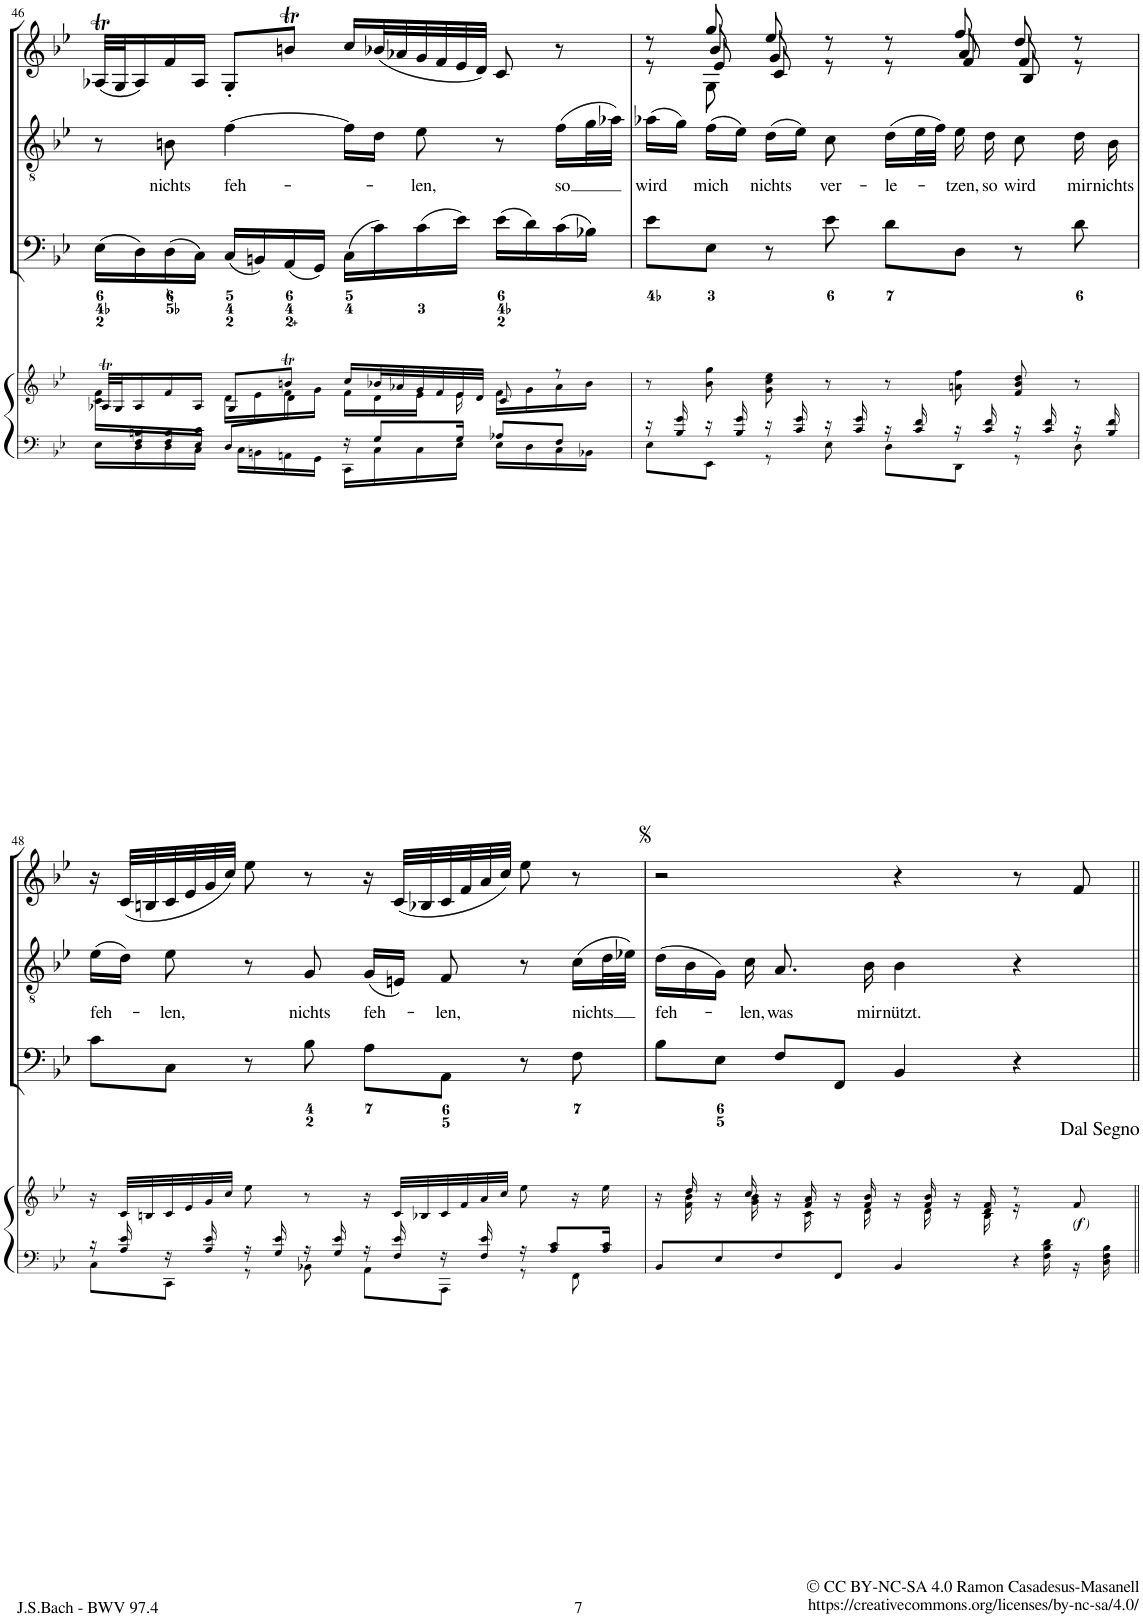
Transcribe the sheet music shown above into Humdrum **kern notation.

**kern	**kern	**kern	**kern	**text	**kern
*part4	*part4	*part3	*part2	*part2	*part1
*staff5	*staff4	*staff3	*staff2	*staff2	*staff1
*I"Piano reduction	*	*I"Organo e Continuo	*I"Tenore	*	*I"Violino Solo
*I'Pno	*	*	*	*	*I'Vln
!!LO:PB:g=z
*clefF4	*clefG2	*clefF4	*clefGv2	*	*clefG2
*k[b-e-]	*k[b-e-]	*k[b-e-]	*k[b-e-]	*	*k[b-e-]
*M4/4	*M4/4	*M4/4	*M4/4	*	*M4/4
*met(c)	*met(c)	*met(c)	*met(c)	*	*met(c)
=46	=46	=46	=46	=46	=46
*^	*^	*	*	*	*
*	*^	*	*^	*	*	*	*
16ryy	4ryy	16E-\LL	32A-XT/LLL	16c\ 16f\LL	4.ryy	(16E-\LL	8r	.	(32A-XT/LLL
.	.	.	32G/J	.	.	.	.	.	32G/J
16F/ 16Bn/	.	16D\	16A-/	8.ryy	.	16D\)	.	.	16A-/)
!	!	!	!	!	!	!	!	!LO:LY:b	!
16F/ 16B/	.	16D\	16f/	.	.	(16D\	8Bn\	nichts	16f/
16E-/ 16c/JJ	.	16C\JJ	16A-/JJ	.	.	16C\JJ)	.	.	16A-/JJ
!	!	!	!	!	!	!	!	!LO:LY:b	!
2.ryy	8D/L	16C\LL	8G/L	16d\LL	.	(16C/LL	[4f\	feh-	8G'/L
.	.	16BBn\	.	16e-\	.	16BBn/)	.	.	.
.	8ryy	16AAn\	8bnt/J	16f\	8d\J	(16AA/	.	.	8bnt/J
.	.	16GG\JJ	.	16g\JJ	.	16GG/JJ)	.	.	.
.	16r	16CC\LL	16cc/LL	16f\LL	2ryy	(16C\LL	16f\LL]	.	16cc/LL
.	8G/L	16C\	32b-X/L	16d\	.	16c\)	16d\JJ	.	(32b-X/L
.	.	.	32a-X/	.	.	.	.	.	32a-X/
!	!	!	!	!	!	!	!	!LO:LY:b	!
.	.	16C\	32g/	16e-\JJ	.	(16c\	8e-\	-len,	32g/
.	.	.	32f/	.	.	.	.	.	32f/
.	16G/Jk	16E-\JJ	32e-/	16e-\	.	16e-\JJ)	.	.	32e-/
.	.	.	32d/JJJ	.	.	.	.	.	32d/JJJ)
.	8A-X/L	16E-\LL	8c/	16f\LL	.	(16e-\LL	8r	.	8c/
.	.	16D\	.	16g\	.	16d\)	.	.	.
!	!	!	!	!	!	!	!	!LO:LY:b	!
.	8F/J	16C\	8r	16a-\	.	(16c\	(16f\LL	so	8r
.	.	16BB-X\JJ	.	16b-\JJ	.	16B-X\JJ)	32g\L	.	.
.	.	.	.	.	.	.	32a-X\JJJ)	.	.
*	*v	*v	*	*	*	*	*	*	*
*	*	*v	*v	*v	*	*	*	*
=47	=47	=47	=47	=47	=47	=47
!	!	!	!	!	!LO:LY:b	!
*	*	*	*	*	*	*^
*	*	*	*	*	*	*	*^
*	*	*	*	*	*	*	*	*^
16r	8E-\L	8r	8e-\L	(16a-X\LL	wird	8r	8r	8ryy	8ryy
16B-/ 16g/	.	.	.	16g\JJ)	.	.	.	.	.
!	!	!	!	!	!LO:LY:b	!	!	!	!
16r	8EE-\J	8b-\ 8gg\	8E-\J	(16f\LL	mich	8gg/	8b-/	8e-/	8G\
16B-/ 16g/	.	.	.	16e-\JJ)	.	.	.	.	.
!	!	!	!	!	!LO:LY:b	!	!	!	!
16r	8r	8g\ 8cc\ 8ee-\	8r	(16d\LL	nichts	8ee-/	8g/	8c/	4ryy
16c/ 16g/	.	.	.	16e-\JJ)	.	.	.	.	.
!	!	!	!	!	!LO:LY:b	!	!	!	!
16r	8E-\	8r	8e-\	8c\	ver-	8r	8r	8ryy	.
16c/ 16g/	.	.	.	.	.	.	.	.	.
!	!	!	!	!	!LO:LY:b	!	!	!	!
16r	8D\L	8r	8d\L	(16d\LL	-le-	8r	8r	8ryy	2ryy
16c/ 16f/	.	.	.	32e-\L	.	.	.	.	.
.	.	.	.	32f\JJJ)	.	.	.	.	.
!	!	!	!	!	!LO:LY:b	!	!	!	!
16r	8DD\J	8an\ 8ff\	8D\J	16e-\	-tzen,	8ff/	8a/	8f/	.
!	!	!	!	!	!LO:LY:b	!	!	!	!
16c/ 16f/	.	.	.	16d\	so	.	.	.	.
!	!	!	!	!	!LO:LY:b	!	!	!	!
16r	8r	8f/ 8b-/ 8dd/	8r	8c\	wird	8dd/	8f/	8B-/	.
16c/ 16f/	.	.	.	.	.	.	.	.	.
!	!	!	!	!	!LO:LY:b	!	!	!	!
16r	8D\	8r	8d\	16d\	mir	8r	8r	8ryy	.
!	!	!	!	!	!LO:LY:b	!	!	!	!
16B-/ 16f/	.	.	.	16B-\	nichts	.	.	.	.
*	*	*	*	*	*	*v	*v	*v	*v
!!LO:LB:g=z
=48	=48	=48	=48	=48	=48	=48
!	!	!	!	!	!LO:LY:b	!
16r	8C\L	16r	8c\L	(16e-\LL	feh-	16r
16A/ 16e-/	.	32c/LLL	.	16d\JJ)	.	(32c/LLL
.	.	32Bn/	.	.	.	32Bn/
!	!	!	!	!	!LO:LY:b	!
16r	8CC\J	32c/	8C\J	8e-\	-len,	32c/
.	.	32e-/	.	.	.	32e-/
16A/ 16e-/	.	32g/	.	.	.	32g/
.	.	32cc/JJJ	.	.	.	32cc/JJJ)
16r	8r	8ee-\	8r	8r	.	8ee-\
16G/ 16e-/	.	.	.	.	.	.
!	!	!	!	!	!LO:LY:b	!
16r	8BB-X\	8r	8B-\	8G/	nichts	8r
16G/ 16e-/	.	.	.	.	.	.
!	!	!	!	!	!LO:LY:b	!
16r	8AA\L	16r	8A\L	(16G/LL	feh-	16r
16F/ 16e-/	.	32c/LLL	.	16En/JJ)	.	(32c/LLL
.	.	32B-X/	.	.	.	32B-X/
!	!	!	!	!	!LO:LY:b	!
16r	8AAA\J	32c/	8AA\J	8F/	-len,	32c/
.	.	32f/	.	.	.	32f/
16F/ 16e-/	.	32a/	.	.	.	32a/
.	.	32cc/JJJ	.	.	.	32cc/JJJ)
16r	8r	8ee-\	8r	8r	.	8ee-\
8A/ 8c/L	.	.	.	.	.	.
!	!	!	!	!	!LO:LY:b	!
.	8FF\	16r	8F\	(16c\LL	nichts	8r
16A/ 16c/Jk	.	16ee-\	.	32d\L	.	.
.	.	.	.	32e-X\JJJ)	.	.
=49	=49	=49	=49	=49	=49	=49
*	*	*^	*	*	*	*
!	!	!	!	!	!	!LO:LY:b	!
16ryy	8BB-/L	16r	16ryy	8B-\L	(16d\LL	feh-	2r
.	.	16dd/	16f\ 16b-\	.	16B-\	.	.
.	8E-/	16r	16ryy	8E-\J	16G\JJ)	.	.
!	!	!	!	!	!	!LO:LY:b	!
.	.	16cc/	16g\ 16b-\	.	16c\	-len,	.
!	!	!	!	!	!	!LO:LY:b	!
.	8F/	16r	16ryy	8F/L	8.A/	was	.
.	.	16f/ 16a/	16c\	.	.	.	.
.	8FF/J	16r	16ryy	8FF/J	.	.	.
!	!	!	!	!	!	!LO:LY:b	!
.	.	16f/ 16b-/	16d\	.	16B-\	mir	.
!	!	!	!	!	!	!LO:LY:b	!
.	4BB-/	16r	16ryy	4BB-/	4B-\	nützt.	4r
.	.	16f/ 16b-/	16d\	.	.	.	.
.	.	16r	16ryy	.	.	.	.
.	.	16d/ 16f/	16B-\	.	.	.	.
.	4r	8r	16r	4r	4r	.	8r
16F\ 16B-\ 16d\	.	.	16ryy	.	.	.	.
!	!	!LO:TX:b:i:t=(	!	!	!	!	!
!	!	!LO:TX:b:i:t=)	!	!	!	!	!
16ryy	.	8f/	16r	.	.	.	8f/
16D\ 16F\ 16B-\	.	.	16ryy	.	.	.	.
*v	*v	*	*	*	*	*	*
*	*v	*v	*	*	*	*
=||	=||	=||	=||	=||	=||
*-	*-	*-	*-	*-	*-
